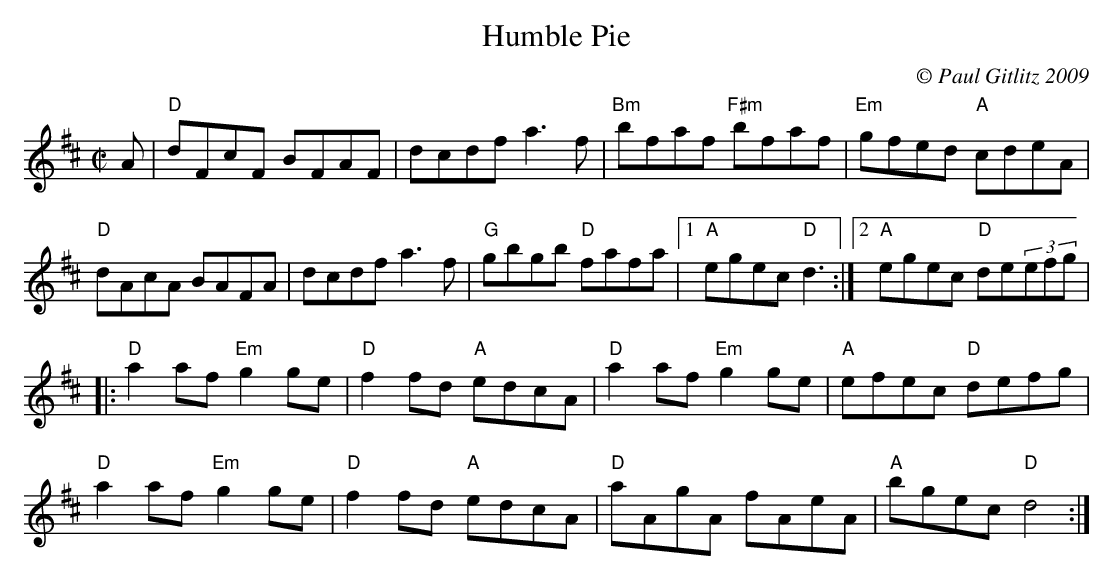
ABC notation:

X:1
T:Humble Pie
M:C|
C:© Paul Gitlitz 2009
K:D
A|"D"dFcF BFAF|dcdf a3f|"Bm"bfaf "F#m"bfaf|"Em"gfed "A"cdeA|!
"D"dAcA BAFA|dcdf a3f|"G"gbgb "D"fafa|1"A"egec "D"d3:|2"A"egec "D"de(3efg|!
|:"D"a2af "Em"g2ge|"D"f2fd "A"edcA|"D"a2af "Em"g2ge|"A"efec "D"defg|!
"D"a2af "Em"g2ge|"D"f2fd "A"edcA|"D"aAgA fAeA|"A"bgec "D"d4:|]
